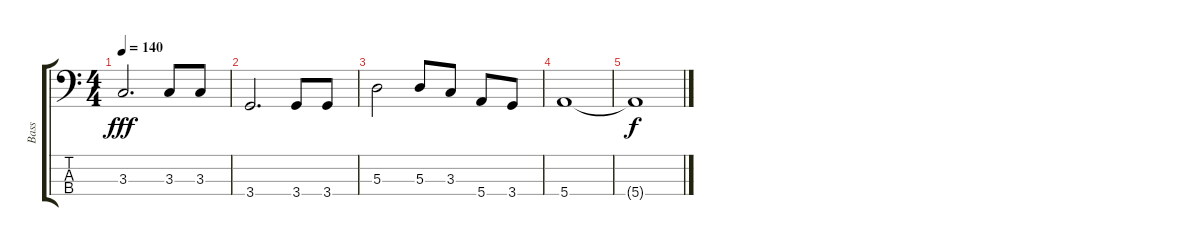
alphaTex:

\track ("Bass" "Bass") {instrument electricbasspick}
\staff {score tabs}
\tuning (G2 D2 A1 E1) {hide}
\ts (4 4)
\tempo 140
\clef f4
\ks c
3.3.2{d dy fff} 3.3.8 3.3.8 |
3.4.2{d} 3.4.8 3.4.8 |
5.3.2 5.3.8 3.3.8 5.4.8 3.4.8 |
5.4.1 |
5.4{t}.1{dy f}
